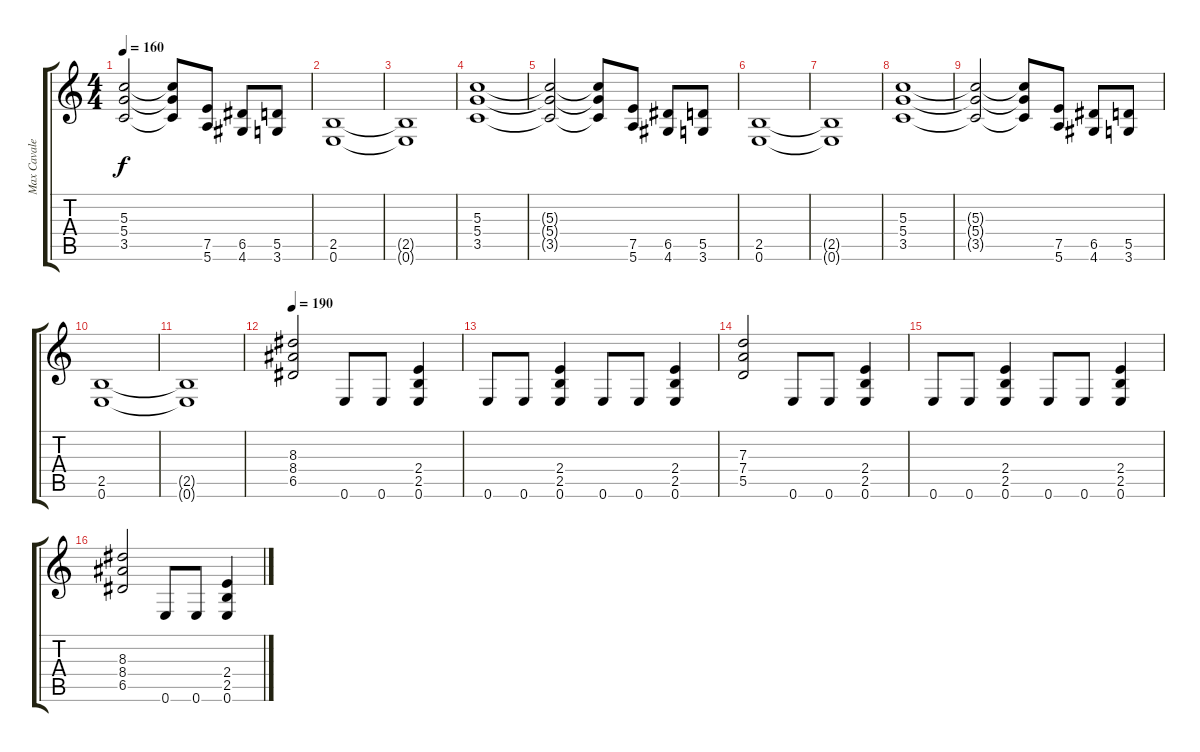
\track ("Max Cavalera" "Max Cavale") {instrument distortionguitar}
\staff {score tabs}
\tuning (E4 B3 G3 D3 A2 E2) {hide}
\ts (4 4)
\tempo 160
\clef g2
\ks c
(5.3{t} 5.4{t} 3.5{t}).2{dy f} (5.3{t} 5.4{t} 3.5{t}).8 (7.5 5.6).8 (6.5 4.6).8 (5.5 3.6).8 |
(2.5 0.6).1 |
(2.5{t} 0.6{t}).1 |
(5.3 5.4 3.5).1 |
(5.3{t} 5.4{t} 3.5{t}).2 (5.3{t} 5.4{t} 3.5{t}).8 (7.5 5.6).8 (6.5 4.6).8 (5.5 3.6).8 |
(2.5 0.6).1 |
(2.5{t} 0.6{t}).1 |
(5.3 5.4 3.5).1 |
(5.3{t} 5.4{t} 3.5{t}).2 (5.3{t} 5.4{t} 3.5{t}).8 (7.5 5.6).8 (6.5 4.6).8 (5.5 3.6).8 |
(2.5 0.6).1 |
(2.5{t} 0.6{t}).1 |
\tempo 190
(8.3 8.4 6.5).2 0.6.8 0.6.8 (2.4 2.5 0.6).4 |
0.6.8 0.6.8 (2.4 2.5 0.6).4 0.6.8 0.6.8 (2.4 2.5 0.6).4 |
(7.3 7.4 5.5).2 0.6.8 0.6.8 (2.4 2.5 0.6).4 |
0.6.8 0.6.8 (2.4 2.5 0.6).4 0.6.8 0.6.8 (2.4 2.5 0.6).4 |
(8.3 8.4 6.5).2 0.6.8 0.6.8 (2.4 2.5 0.6).4
